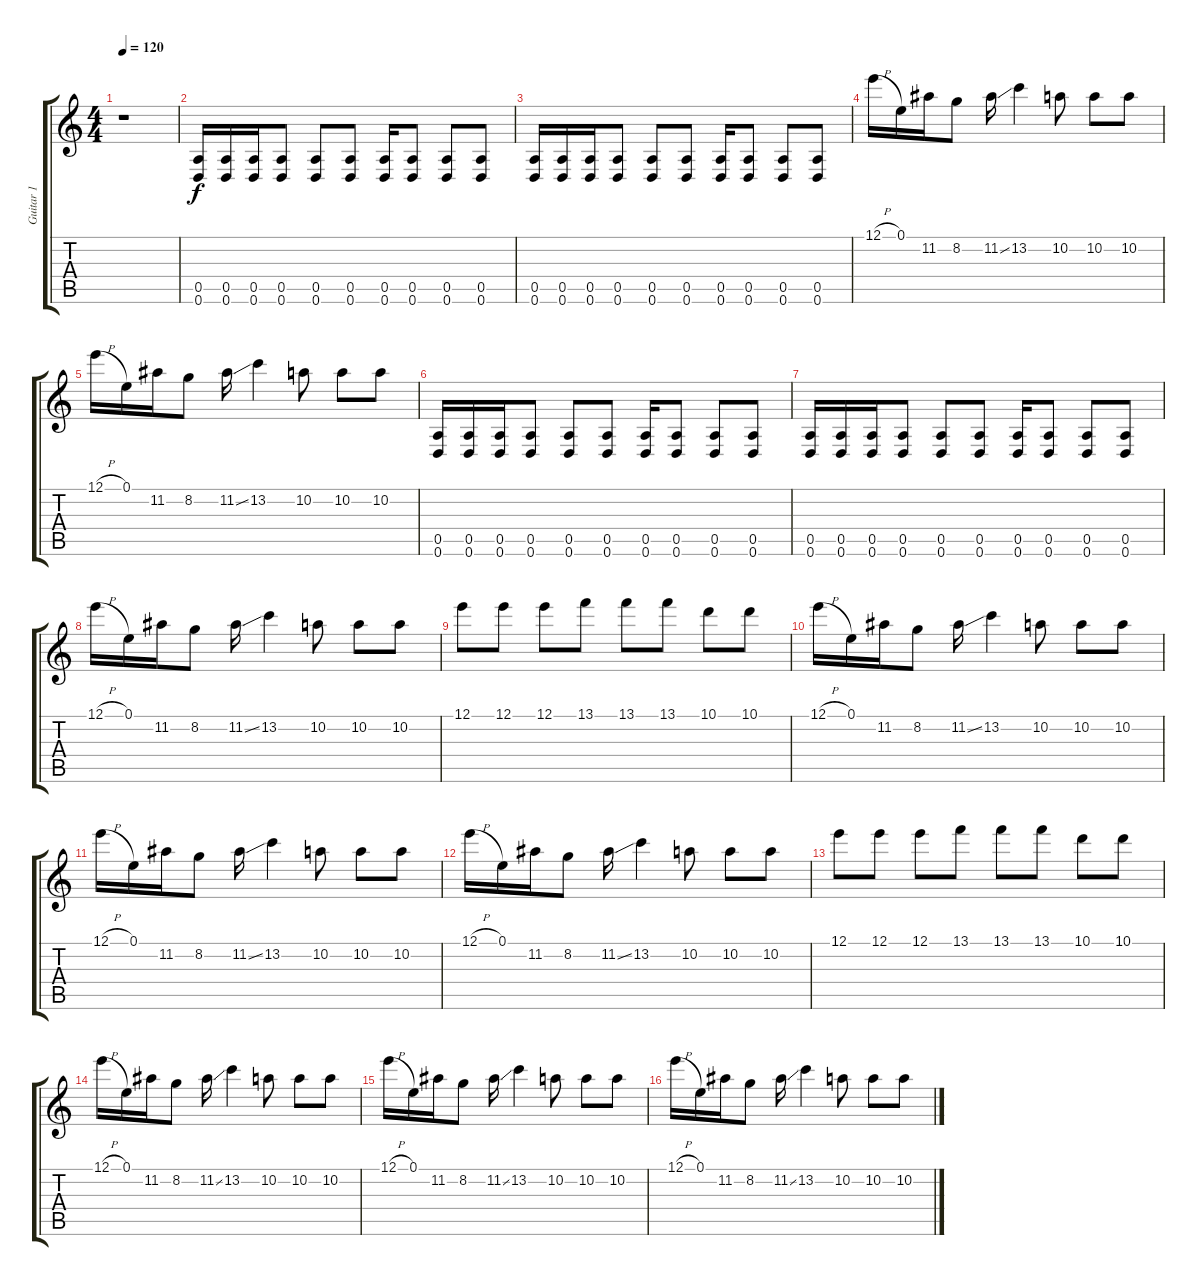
\track ("Guitar 1" "Guitar 1") {instrument overdrivenguitar}
\staff {score tabs}
\tuning (E4 B3 G3 D3 A2 D2) {hide}
\ts (4 4)
\tempo 120
\clef g2
\ks c
r.1{dy f} |
(0.5 0.6).16 (0.5 0.6).16 (0.5 0.6).16 (0.5 0.6).8 (0.5 0.6).8 (0.5 0.6).8 (0.5 0.6).16 (0.5 0.6).8 (0.5 0.6).8 (0.5 0.6).8 |
(0.5 0.6).16 (0.5 0.6).16 (0.5 0.6).16 (0.5 0.6).8 (0.5 0.6).8 (0.5 0.6).8 (0.5 0.6).16 (0.5 0.6).8 (0.5 0.6).8 (0.5 0.6).8 |
12.1{h}.16 0.1.16 11.2.16 8.2.8 11.2{ss}.16 13.2.4 10.2.8 10.2.8 10.2.8 |
12.1{h}.16 0.1.16 11.2.16 8.2.8 11.2{ss}.16 13.2.4 10.2.8 10.2.8 10.2.8 |
(0.5 0.6).16 (0.5 0.6).16 (0.5 0.6).16 (0.5 0.6).8 (0.5 0.6).8 (0.5 0.6).8 (0.5 0.6).16 (0.5 0.6).8 (0.5 0.6).8 (0.5 0.6).8 |
(0.5 0.6).16 (0.5 0.6).16 (0.5 0.6).16 (0.5 0.6).8 (0.5 0.6).8 (0.5 0.6).8 (0.5 0.6).16 (0.5 0.6).8 (0.5 0.6).8 (0.5 0.6).8 |
12.1{h}.16 0.1.16 11.2.16 8.2.8 11.2{ss}.16 13.2.4 10.2.8 10.2.8 10.2.8 |
12.1.8 12.1.8 12.1.8 13.1.8 13.1.8 13.1.8 10.1.8 10.1.8 |
12.1{h}.16 0.1.16 11.2.16 8.2.8 11.2{ss}.16 13.2.4 10.2.8 10.2.8 10.2.8 |
12.1{h}.16 0.1.16 11.2.16 8.2.8 11.2{ss}.16 13.2.4 10.2.8 10.2.8 10.2.8 |
12.1{h}.16 0.1.16 11.2.16 8.2.8 11.2{ss}.16 13.2.4 10.2.8 10.2.8 10.2.8 |
12.1.8 12.1.8 12.1.8 13.1.8 13.1.8 13.1.8 10.1.8 10.1.8 |
12.1{h}.16 0.1.16 11.2.16 8.2.8 11.2{ss}.16 13.2.4 10.2.8 10.2.8 10.2.8 |
12.1{h}.16 0.1.16 11.2.16 8.2.8 11.2{ss}.16 13.2.4 10.2.8 10.2.8 10.2.8 |
12.1{h}.16 0.1.16 11.2.16 8.2.8 11.2{ss}.16 13.2.4 10.2.8 10.2.8 10.2.8
